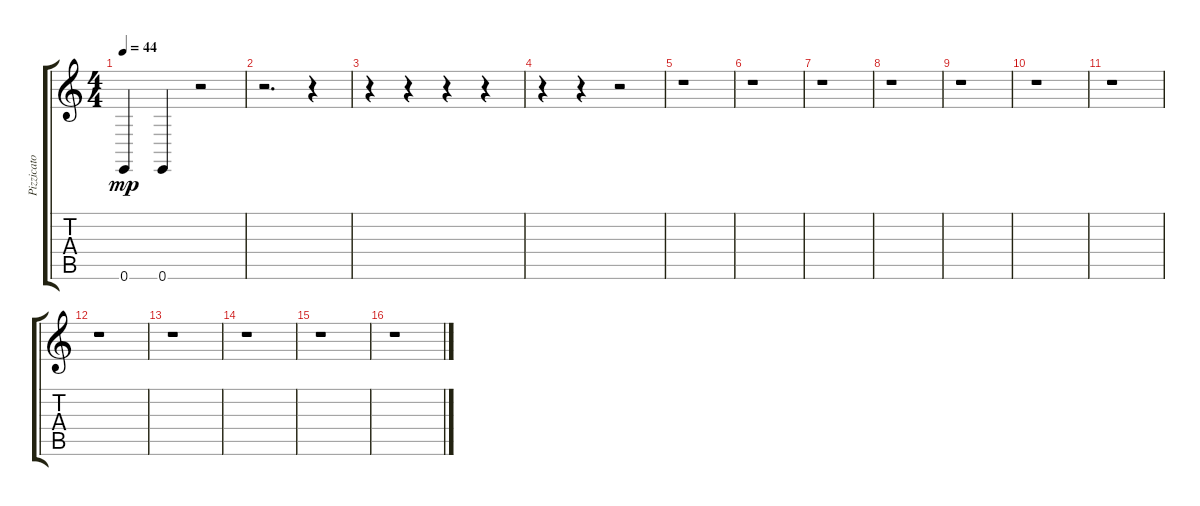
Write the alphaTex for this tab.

\track ("Pizzicato Lower" "Pizzicato ") {instrument pizzicatostrings}
\staff {score tabs}
\tuning (E4 B3 G3 D3 A2 E2) {hide}
\ts (4 4)
\tempo 44
\clef g2
\ks c
0.6.4{dy mp} 0.6.4 r.2 |
r.2{d} r.4 |
r.4 r.4 r.4 r.4 |
r.4 r.4 r.2 |
r.1 |
r.1 |
r.1 |
r.1 |
r.1 |
r.1 |
r.1 |
r.1 |
r.1 |
r.1 |
r.1 |
r.1
